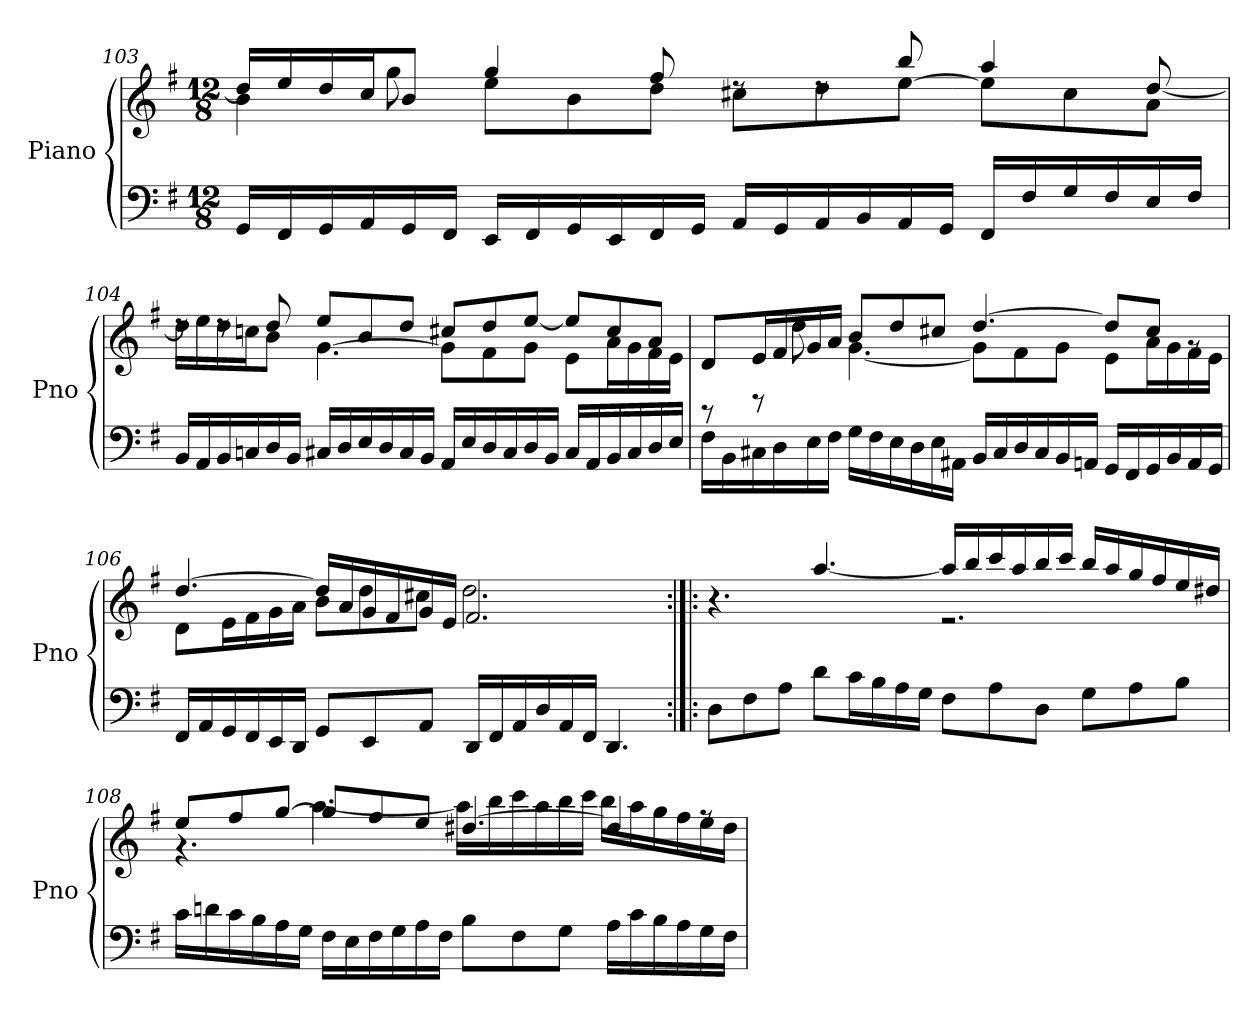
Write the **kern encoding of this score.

**kern	**kern
*part1	*part1
*staff2	*staff1
*I"Piano	*
*I'Pno	*
!!LO:LB:g=z
*clefF4	*clefG2
*k[f#]	*k[f#]
*M12/8	*M12/8
=103	=103
*	*^
16GG/LL	16dd/LL]	4b\
16FF#/	16ee/	.
16GG/	16dd/	.
16AA/	16cc/J	.
16GG/	8b/J	8gg\
16FF#/JJ	.	.
16EE/LL	8ee\L	4gg/
16FF#/	.	.
16GG/	8b\	.
16EE/	.	.
16FF#/	8dd\J	8ff#/
16GG/JJ	.	.
16AA/LL	8cc#X\L	8rdd
16GG/	.	.
16AA/	8dd\	8rdd
16BB/	.	.
16AA/	[8ee\J	8bb/
16GG/JJ	.	.
16FF#/LL	8ee\L]	4aa/
16F#/	.	.
16G/	8cc#\	.
16F#/	.	.
16E/	8a\J	[8dd/
16F#/JJ	.	.
=104	=104	=104
16BB/LL	8rdd	16dd\LL]
16AA/	.	16ee\
16BB/	8rdd	16dd\
16Cn/	.	16ccn\J
16D/	8dd/	8b\J
16BB/JJ	.	.
16C#X/LL	[4.g\	8ee/L
16D/	.	.
16E/	.	8b/
16D/	.	.
16C#/	.	8dd/J
16BB/JJ	.	.
16AA/LL	8g\L]	8cc#X/L
16E/	.	.
16D/	8f#\	8dd/
16C#/	.	.
16D/	8g\J	[8ee/J
16BB/JJ	.	.
16C#/LL	8e\L	8ee/L]
16AA/	.	.
16BB/	16a\L	8cc#/
16C#/	16g\	.
16D/	16f#\	8a/J
16E/JJ	16e\JJ	.
!!LO:PB:g=z	!!
=105	=105	=105
16F#\LL	8d/L	8rBB
16BB\	.	.
16C#X\	16e/L	8rD
16D\	16f#/	.
16E\	16g/	8dd\
16F#\JJ	16a/JJ	.
16G\LL	8b/L	[4.g\
16F#\	.	.
16E\	8dd/	.
16D\	.	.
16E\	8cc#X/J	.
16AA#X\JJ	.	.
16BB/LL	[4.dd/	8g\L]
16C#/	.	.
16D/	.	8f#\
16C#/	.	.
16BB/	.	8g\J
16AAn/JJ	.	.
16GG/LL	8dd/L]	8e\L
16FF#/	.	.
16GG/	8cc#/J	16a\L
16BB/	.	16g\
16AA/	8rg	16f#\
16GG/JJ	.	16e\JJ
=106	=106	=106
16FF#/LL	[4.dd/	8d\L
16AA/	.	.
16GG/	.	16e\L
16FF#/	.	16f#\
16EE/	.	16g\
16DD/JJ	.	16a\JJ
8GG/L	16dd/LL]	8b\L
.	16a/	.
8EE/	16g/	8dd\
.	16f#/	.
8AA/J	16g/	8cc#X\J
.	16e/JJ	.
16DD/LL	2.f#/	2.dd\
16FF#/	.	.
16AA/	.	.
16D/	.	.
16AA/	.	.
16FF#/JJ	.	.
4.DD/	.	.
!!LO:LB:g=z	!!
=107:|!|:	=107:|!|:	=107:|!|:
8D\L	4.r	2.ryy
8F#\	.	.
8A\J	.	.
8d\L	[4.aa/	.
16c\L	.	.
16B\	.	.
16A\	.	.
16G\JJ	.	.
8F#\L	16aa/LL]	2.r
.	16bb/	.
8A\	16ccc/	.
.	16aa/	.
8D\J	16bb/	.
.	16ccc/JJ	.
8G\L	16bb/LL	.
.	16aa/	.
8A\	16gg/	.
.	16ff#/	.
8B\J	16ee/	.
.	16dd#X/JJ	.
=108	=108	=108
16c\LL	8ee/L	4.r
16dn\	.	.
16c\	8ff#/	.
16B\	.	.
16A\	[8gg/J	.
16G\JJ	.	.
16F#\LL	8gg/L]	[4.aa\
16E\	.	.
16F#\	8ff#/	.
16G\	.	.
16A\	8ee/J	.
16F#\JJ	.	.
8B\L	[4.dd#X/	16aa\LL]
.	.	16bb\
8F#\	.	16ccc\
.	.	16aa\
8G\J	.	16bb\
.	.	16ccc\JJ
16A\LL	4dd#/]	16bb\LL
16c\	.	16aa\
16B\	.	16gg\
16A\	.	16ff#\
16G\	8rff	16ee\
16F#\JJ	.	16dd#\JJ
*	*v	*v
=	=
*-	*-
